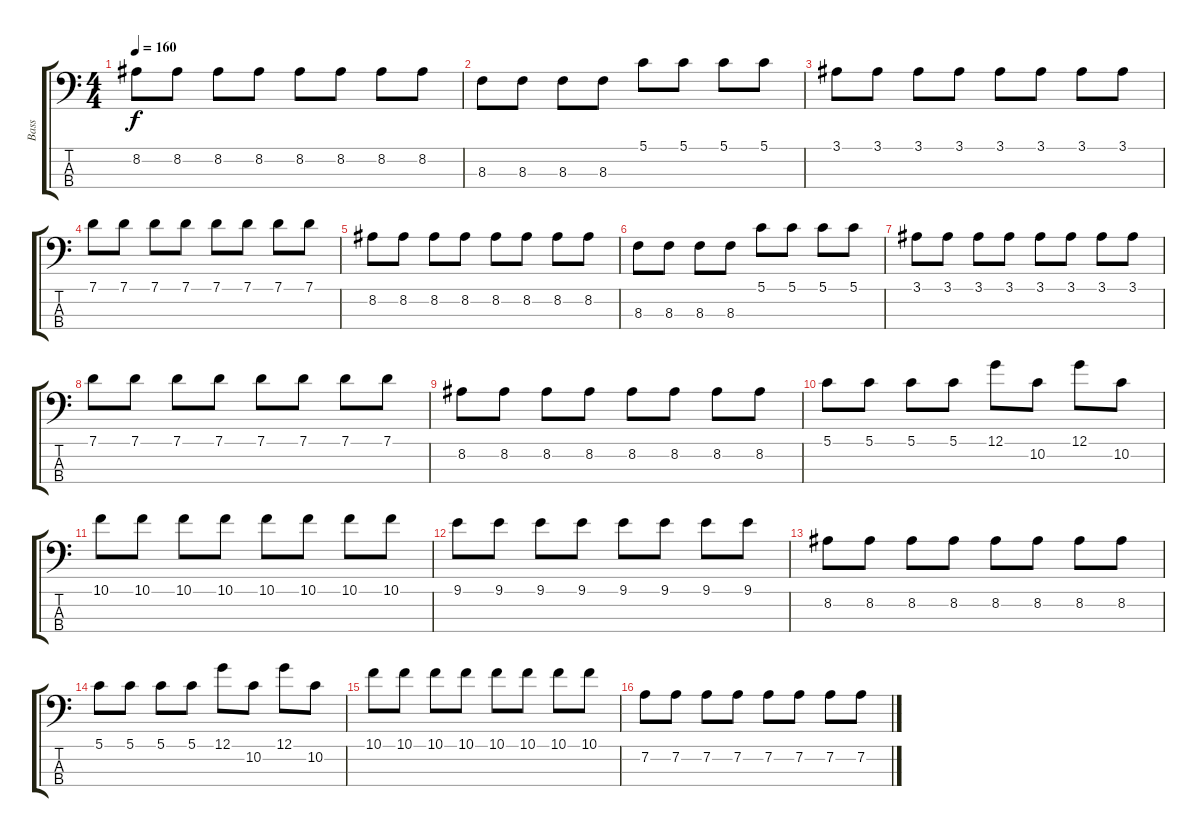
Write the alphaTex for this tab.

\track ("Bass" "Bass") {instrument electricbasspick}
\staff {score tabs}
\tuning (G2 D2 A1 E1) {hide}
\ts (4 4)
\tempo 160
\clef f4
\ks c
8.2.8{dy f} 8.2.8 8.2.8 8.2.8 8.2.8 8.2.8 8.2.8 8.2.8 |
8.3.8 8.3.8 8.3.8 8.3.8 5.1.8 5.1.8 5.1.8 5.1.8 |
3.1.8 3.1.8 3.1.8 3.1.8 3.1.8 3.1.8 3.1.8 3.1.8 |
7.1.8 7.1.8 7.1.8 7.1.8 7.1.8 7.1.8 7.1.8 7.1.8 |
8.2.8 8.2.8 8.2.8 8.2.8 8.2.8 8.2.8 8.2.8 8.2.8 |
8.3.8 8.3.8 8.3.8 8.3.8 5.1.8 5.1.8 5.1.8 5.1.8 |
3.1.8 3.1.8 3.1.8 3.1.8 3.1.8 3.1.8 3.1.8 3.1.8 |
7.1.8 7.1.8 7.1.8 7.1.8 7.1.8 7.1.8 7.1.8 7.1.8 |
8.2.8 8.2.8 8.2.8 8.2.8 8.2.8 8.2.8 8.2.8 8.2.8 |
5.1.8 5.1.8 5.1.8 5.1.8 12.1.8 10.2.8 12.1.8 10.2.8 |
10.1.8 10.1.8 10.1.8 10.1.8 10.1.8 10.1.8 10.1.8 10.1.8 |
9.1.8 9.1.8 9.1.8 9.1.8 9.1.8 9.1.8 9.1.8 9.1.8 |
8.2.8 8.2.8 8.2.8 8.2.8 8.2.8 8.2.8 8.2.8 8.2.8 |
5.1.8 5.1.8 5.1.8 5.1.8 12.1.8 10.2.8 12.1.8 10.2.8 |
10.1.8 10.1.8 10.1.8 10.1.8 10.1.8 10.1.8 10.1.8 10.1.8 |
7.2.8 7.2.8 7.2.8 7.2.8 7.2.8 7.2.8 7.2.8 7.2.8
